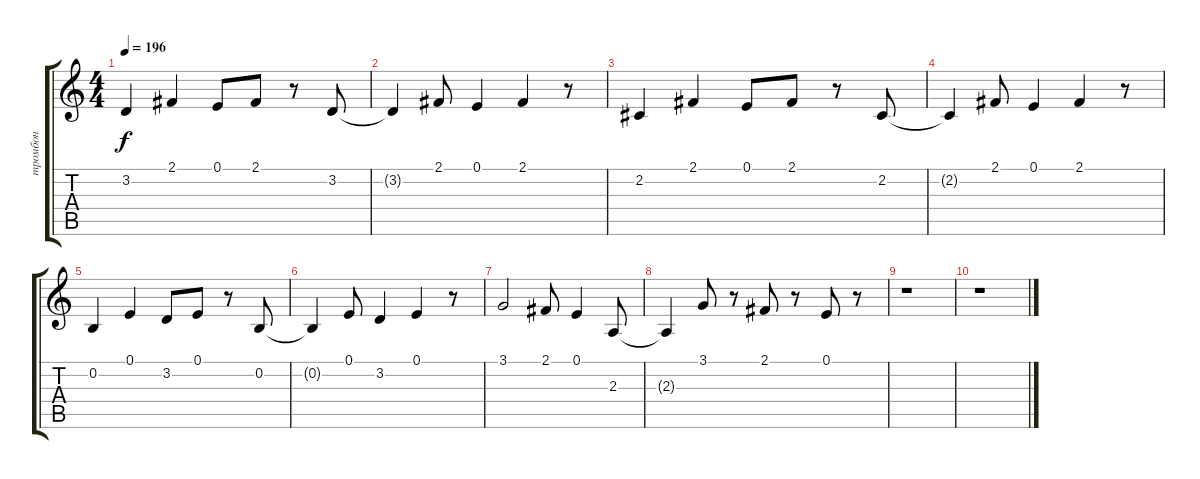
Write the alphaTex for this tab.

\track ("тромбон" "тромбон") {instrument trombone}
\staff {score tabs}
\tuning (E4 B3 G3 D3 A2 E2) {hide}
\ts (4 4)
\tempo 196
\clef g2
\ks c
3.2.4{dy f} 2.1.4 0.1.8 2.1.8 r.8 3.2.8 |
3.2{t}.4 2.1.8 0.1.4 2.1.4 r.8 |
2.2.4 2.1.4 0.1.8 2.1.8 r.8 2.2.8 |
2.2{t}.4 2.1.8 0.1.4 2.1.4 r.8 |
0.2.4 0.1.4 3.2.8 0.1.8 r.8 0.2.8 |
0.2{t}.4 0.1.8 3.2.4 0.1.4 r.8 |
3.1.2 2.1.8 0.1.4 2.3.8 |
2.3{t}.4 3.1.8 r.8 2.1.8 r.8 0.1.8 r.8 |
r.1 |
r.1
